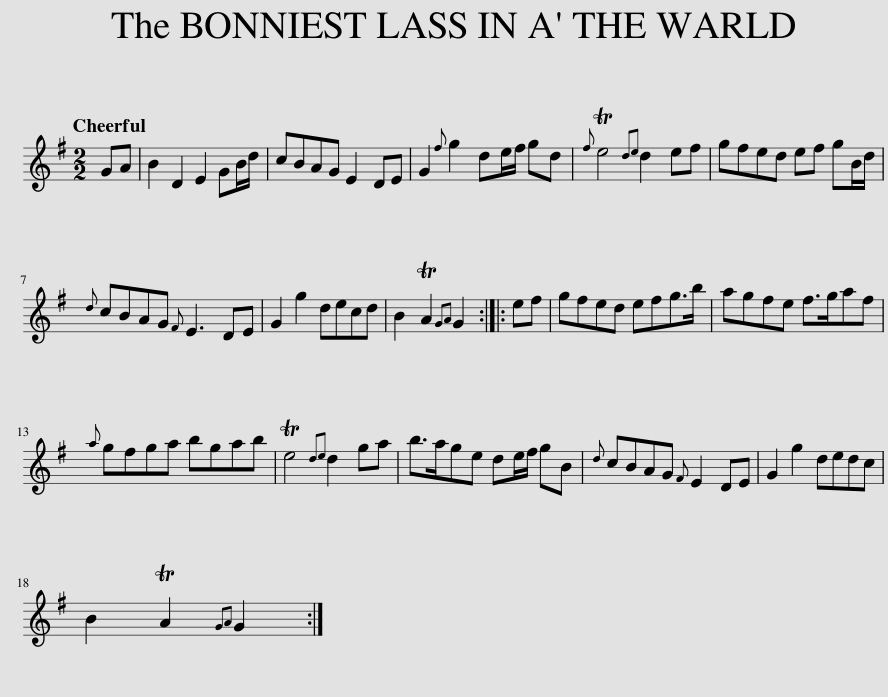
X:1
L:1/8
Q:1/4=120
M:2/2
I:linebreak $
K:G
V:1 treble
V:1
 GA | B2 D2 E2 GB/d/ | cBAG E2 DE | G2{f} g2 de/f/ gd |{f} Te4{de} d2 ef | %5
 gfed ef gB/d/ |${d} cBAG{F} E3 DE | G2 g2 decd | B2 TA2{GA} G2 :: ef | %10
 gfed efg>b | agfe f>gaf |${a} gfga bgab | Te4{de} d2 ga | b>age de/f/ gB | %15
{d} cBAG{F} E2 DE | G2 g2 dedc |$ B2 TA2{GA} G2 :| %18
